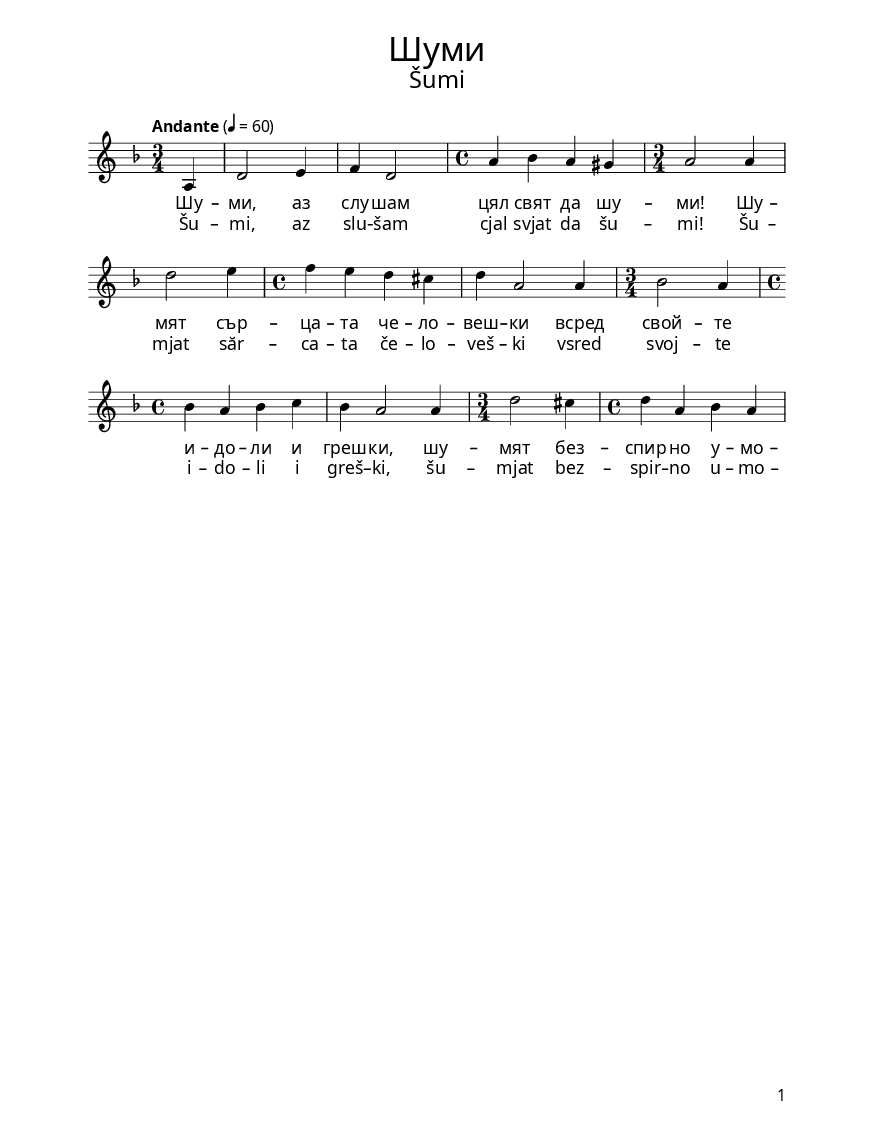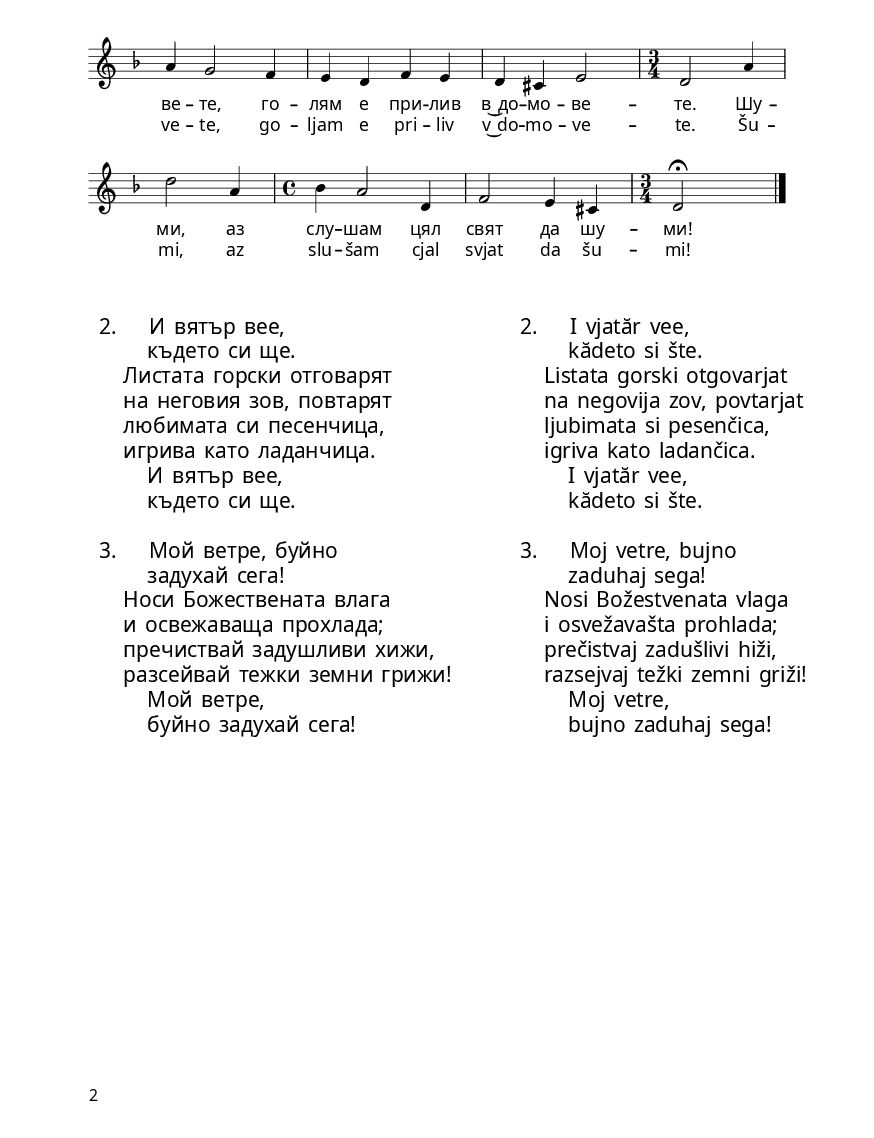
\version "2.24.1"

% include paper part and global functions
\include "include/globals.ily"

\bookpart {
  \label #'ref032
  \tocItem \markup "Шуми – Šumi"
  \include "include/bookpart-paper.ily"
  \score {
    \include "include/score-layout.ily"

    \new Voice \absolute  {
      \clef treble
      \key d \minor
      \time 3/4
      \tempoFunc "Andante" 4 "60"
      \partial 4
      \autoBeamOff

      a4 | d'2 e'4 | f'4 d'2 | \time 4/4  a'4 bes' a' gis' | \time 3/4  a'2 a'4 \break |
      d''2 e''4 | \time 4/4

      f''4 e'' d'' cis'' | d''4 \stemUp a'2 \stemNeutral

      a'4 | \time 3/4  bes'2 a'4 | \break

      \time 4/4  bes'4 a' bes' c'' | bes'4 a'2 a'4 | \time 3/4  d''2 cis''4 | \time 4/4  d''4 a' bes' a' \break |
      a'4 g'2 f'4 |  e'4 d' f' e' | d'4 cis' e'2 | \time 3/4  d'2 a'4 \break |
      d''2 a'4 | \time 4/4  bes'4 a'2 d'4 | f'2 e'4 cis' | \time 3/4  d'2 \fermata s4 | \bar "|." \break
    }

    \addlyrics {
      Шу -- ми,
      аз слу -- шам цял свят да шу -- ми! Шу -- мят
      сър -- ца -- та че -- ло --  веш -- ки всред
      свой -- те и -- до -- ли и греш -- ки, шу -- мят
      без -- спир -- но у -- мо -- ве -- те, го -- лям
      е при -- лив в~до -- мо -- ве -- те. Шу -- ми,
      аз слу -- шам цял свят да шу -- ми!
    }

    \addlyrics {
      Šu -- mi,
      az slu -- šam cjal svjat da šu -- mi! Šu -- mjat
      săr -- ca -- ta če -- lo --  veš -- ki vsred
      svoj -- te i -- do -- li i greš -- ki, šu -- mjat
      bez -- spir -- no u -- mo -- ve -- te, go -- ljam
      e pri -- liv v~do -- mo -- ve -- te. Šu -- mi,
      az slu -- šam cjal svjat da šu -- mi!
    }

    \header {
      title = \titleFunc "Шуми" "Šumi"
    }

    \midi{}

  } % score


\markup \null
 

  \markup \fontsize #bgCoupletFontSize {
    \hspace #1
    \override #`(baseline-skip . ,bgCoupletBaselineSkip) % affects space between column lines
    \column {

      \line {   2.  "   "  И вятър вее, }

      \line {   "   "    "   "       където си ще.}

      \line {   "   "Листата горски отговарят}

      \line {   "   "на неговия зов, повтарят}

      \line {   "   "любимата си песенчица,}

      \line {   "   "игрива като ладанчица.}

      \line {  "   "    "   "И вятър вее, }

      \line {    "   "    "   "където си ще.}


      \line { " " }
      \line {   3. "   "  Мой ветре, буйно }

      \line {   "   "    "   "  задухай сега!}

      \line {   "   "Носи Божествената влага}

      \line {   "   "и освежаваща прохлада;}

      \line {   "   "пречиствай задушливи хижи,}

      \line {   "   "разсейвай тежки земни грижи!}

      \line {    "   "    "   "Мой ветре, }

      \line {    "   "    "   "буйно задухай сега!}

    }

    \hspace #6
   \override #`(baseline-skip . ,bgCoupletBaselineSkip) % affects space between column lines
    \column {
      \line {   2.  "   "  I vjatăr vee, }

      \line {   "   "    "   "       kădeto si šte.}

      \line {   "   "Listata gorski otgovarjat}

      \line {   "   "na negovija zov, povtarjat}

      \line {   "   "ljubimata si pesenčica,}

      \line {   "   "igriva kato ladančica.}

      \line {  "   "    "   "I vjatăr vee, }

      \line {    "   "    "   "kădeto si šte.}


      \line { " " }
      \line {   3. "   "  Moj vetre, bujno }

      \line {   "   "    "   "  zaduhaj sega!}

      \line {   "   "Nosi Božestvenata vlaga}

      \line {   "   "i osvežavašta prohlada;}

      \line {   "   "prečistvaj zadušlivi hiži,}

      \line {   "   "razsejvaj težki zemni griži!}

      \line {    "   "    "   "Moj vetre, }

      \line {    "   "    "   "bujno zaduhaj sega!}

    } %column
  } % markup

  \pageBreak

  \markup \fontsize #bgCoupletFontSize {
    \hspace #1
    \override #`(baseline-skip . ,bgCoupletBaselineSkip) % affects space between column lines
    \column {
      \line {   4.  "   "        Задухай, ветре, }
      \line {   "   "    "   "         света разведри!}

      \line {   "   "При чисти мисли, нежни чувства}

      \line {   "   "цъфтят Божествени изкуства;}

      \line {   "   "навред да просияе радост,}

      \line {   "   "навред да диша свежа младост.}

      \line {  "   "    "   " Задухай, ветре, }
      \line {   "   "    "   " света избистри}
    }



    \hspace #3
   \override #`(baseline-skip . ,bgCoupletBaselineSkip) %
    \column {
      \line {   4.  "   "        Zaduhaj, vetre, }
      \line {   "   "    "   "         sveta razvedri!}

      \line {   "   "Pri čisti misli, nežni čuvstva}

      \line {   "   "căftjat Božestveni izkustva;}

      \line {   "   "navred da prosijae radost,}

      \line {   "   "navred da diša sveža mladost.}

      \line {  "   "    "   " Zaduhaj, vetre, }
      \line {   "   "    "   " sveta izbistri}
    }
    %column
  } % markup

  \markup \empty-two

  % include foreign translation(s) of the song
  \version "2.24.1"

\markup \fill-line { \fontsize #deTitleFontSize "Es lärmt" }
\markup \null
\markup \null
\markup \fontsize #deCoupletFontSize {
  \hspace #10
  \override #`(baseline-skip . ,deCoupletBaselineSkip)
  \column {


    \line {   1. "   "Es lärmt, }
     \line {   "   " "   " ich höre}

    \line {   "   "die ganze Welt lärmen! }

    \line {   "   "Die Herzen der Menschen lärmen }

    \line {   "   "zwischen ihren Idolen und Fehlern; }

    \line {   "   "die Gehirne lärmen unaufhörlich. }

    \line {   "   "Es ist eine große Flut in den Häusern. }

    \line {   "   "Es lärmt, ich höre,}

    \line {   "   "die ganze Welt lärmen!}

    \line { " " }
    \line {   2.  "   " Und der Wind weht, }

    \line {   "   " "   "wohin er will. }

    \line {   "   "Die Blätter des Waldes antworten }

    \line {   "   "auf seinen Ruf; sie wiederholen ihr Lieblingsliedchen,}

    \line {   "   "spielerisch wie ein tanzendes Mädchen.}

    \line {   "   " "   "Und der Wind weht, }

    \line {   "   " "   " wohin er will.}

    \line { " " }

    \line {   3. "   "Oh, mein Wind, }

    \line {   "   "  "   "wehe nun stark! }

    \line {   "   "Bringe die göttliche Feuchtigkeit}

    \line {   "   "und die belebende Frische, }

    \line {   "   "reinige die stickigen Hütten}

    \line {   "   "und zerstreue die schweren irdischen Sorgen!}

    \line {   "   " "   "Oh, mein Wind,}

    \line {   "   " "   "wehe nun stark!}

    \line { " " }
    \line {   4. "   " Wehe, Wind, }

    \line {   "   " "   " muntere die Welt auf! }

    \line {   "   "Bei reinen Gedanken, zarten Gefühlen }

    \line {   "   "erblühen die göttlichen Künste;}

    \line {   "   "möge überall Freude erstrahlen}

    \line {   "   "und möge [man] überall frische Jugend atmen! }

    \line {   "   " "   "Wehe, Wind, }

    \line {   "   " "   "kläre die Welt!}
  }
}



} % bookpart
